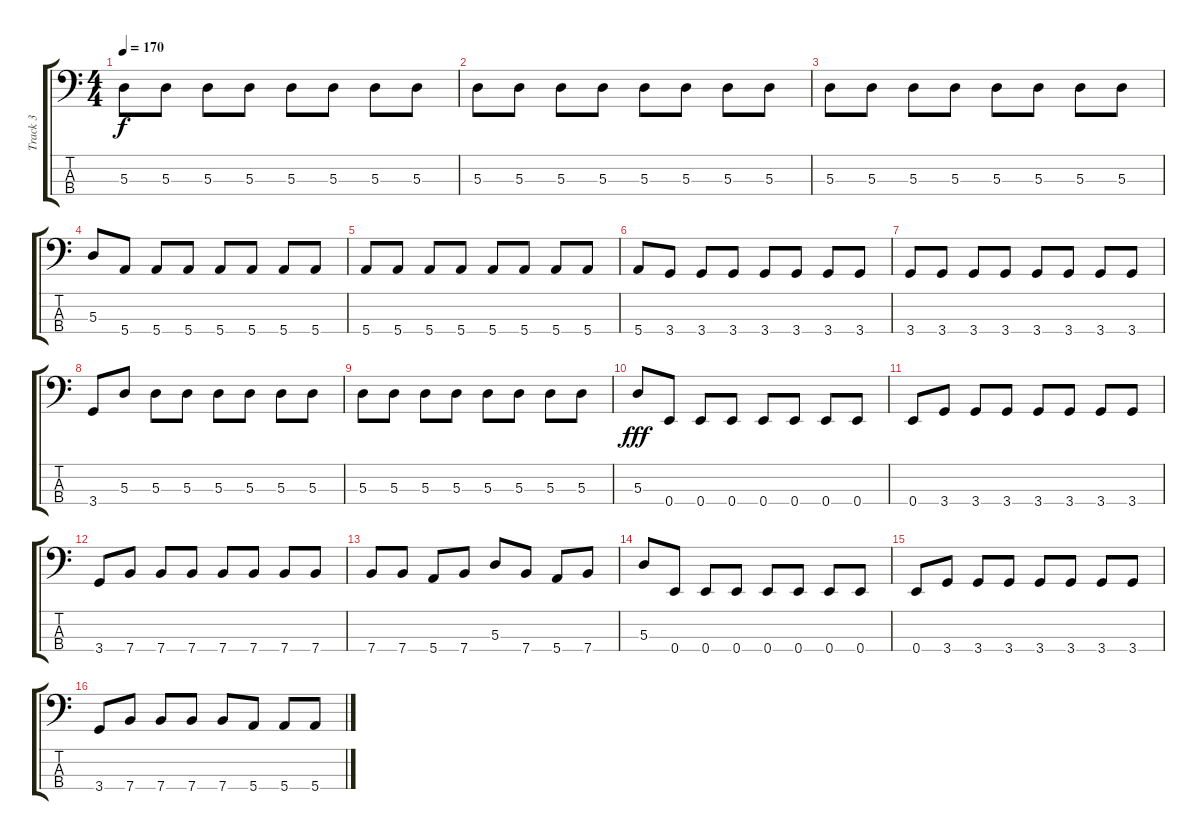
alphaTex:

\track ("Track 3" "Track 3") {instrument electricbassfinger}
\staff {score tabs}
\tuning (G2 D2 A1 E1) {hide}
\ts (4 4)
\tempo 170
\clef f4
\ks c
5.3.8{dy f} 5.3.8 5.3.8 5.3.8 5.3.8 5.3.8 5.3.8 5.3.8 |
5.3.8 5.3.8 5.3.8 5.3.8 5.3.8 5.3.8 5.3.8 5.3.8 |
5.3.8 5.3.8 5.3.8 5.3.8 5.3.8 5.3.8 5.3.8 5.3.8 |
5.3.8 5.4.8 5.4.8 5.4.8 5.4.8 5.4.8 5.4.8 5.4.8 |
5.4.8 5.4.8 5.4.8 5.4.8 5.4.8 5.4.8 5.4.8 5.4.8 |
5.4.8 3.4.8 3.4.8 3.4.8 3.4.8 3.4.8 3.4.8 3.4.8 |
3.4.8 3.4.8 3.4.8 3.4.8 3.4.8 3.4.8 3.4.8 3.4.8 |
3.4.8 5.3.8 5.3.8 5.3.8 5.3.8 5.3.8 5.3.8 5.3.8 |
5.3.8 5.3.8 5.3.8 5.3.8 5.3.8 5.3.8 5.3.8 5.3.8 |
5.3.8{dy fff} 0.4.8 0.4.8 0.4.8 0.4.8 0.4.8 0.4.8 0.4.8 |
0.4.8 3.4.8 3.4.8 3.4.8 3.4.8 3.4.8 3.4.8 3.4.8 |
3.4.8 7.4.8 7.4.8 7.4.8 7.4.8 7.4.8 7.4.8 7.4.8 |
7.4.8 7.4.8 5.4.8 7.4.8 5.3.8 7.4.8 5.4.8 7.4.8 |
5.3.8 0.4.8 0.4.8 0.4.8 0.4.8 0.4.8 0.4.8 0.4.8 |
0.4.8 3.4.8 3.4.8 3.4.8 3.4.8 3.4.8 3.4.8 3.4.8 |
3.4.8 7.4.8 7.4.8 7.4.8 7.4.8 5.4.8 5.4.8 5.4.8
